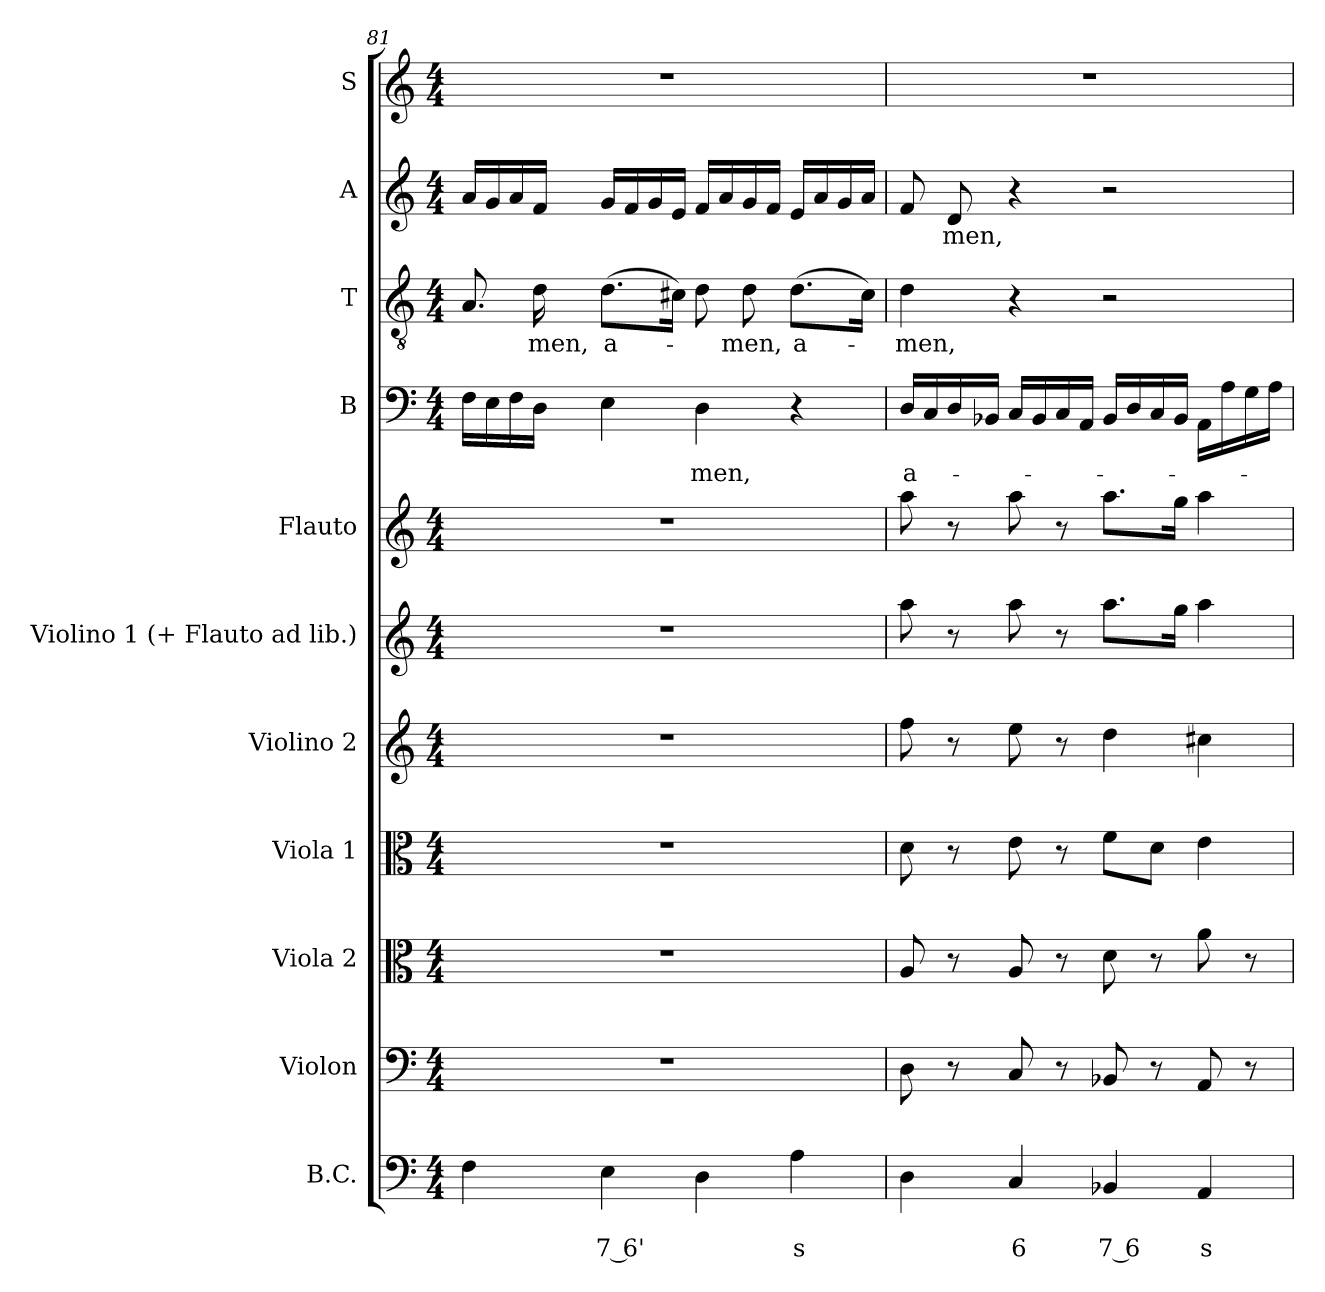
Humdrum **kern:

**kern	**text	**text	**kern	**kern	**kern	**kern	**kern	**kern	**kern	**text	**kern	**text	**kern	**text	**kern
*part11	*part11	*part11	*part10	*part9	*part8	*part7	*part6	*part5	*part4	*part4	*part3	*part3	*part2	*part2	*part1
*staff11	*staff11	*staff11	*staff10	*staff9	*staff8	*staff7	*staff6	*staff5	*staff4	*staff4	*staff3	*staff3	*staff2	*staff2	*staff1
*I"B.C.	*	*	*I"Violon	*I"Viola 2	*I"Viola 1	*I"Violino 2	*I"Violino 1 (+ Flauto ad lib.)	*I"Flauto	*I"B	*	*I"T	*	*I"A	*	*I"S
*I'B.C.	*	*	*I'Vn	*I'Va2	*I'Va1	*I'Vn2	*I'Vn1	*I'Fl.	*I'B	*	*I'T	*	*I'A	*	*I'S
!!LO:PB:g=z
*clefF4	*	*	*clefF4	*clefC3	*clefC3	*clefG2	*clefG2	*clefG2	*clefF4	*	*clefGv2	*	*clefG2	*	*clefG2
*	*	*	*	*	*	*	*	*	*	*	*ITrd7c12	*	*	*	*
*k[]	*	*	*k[]	*k[]	*k[]	*k[]	*k[]	*k[]	*k[]	*	*k[]	*	*k[]	*	*k[]
*C:	*	*	*C:	*C:	*C:	*C:	*C:	*C:	*C:	*	*C:	*	*C:	*	*C:
*M4/4	*	*	*M4/4	*M4/4	*M4/4	*M4/4	*M4/4	*M4/4	*M4/4	*	*M4/4	*	*M4/4	*	*M4/4
=81	=81	=81	=81	=81	=81	=81	=81	=81	=81	=81	=81	=81	=81	=81	=81
4F\	.	.	1r	1r	1r	1r	1r	1r	16F\LL	.	8.AA/	.	16a/LL	.	1r
.	.	.	.	.	.	.	.	.	16E\	.	.	.	16g/	.	.
.	.	.	.	.	.	.	.	.	16F\	.	.	.	16a/	.	.
!	!	!	!	!	!	!	!	!	!	!	!	!LO:LY:b	!	!	!
.	.	.	.	.	.	.	.	.	16D\JJ	.	16D\	-men,	16f/JJ	.	.
!	!	!LO:LY:b	!	!	!	!	!	!	!	!	!	!	!	!	!
!	!	!	!	!	!	!	!	!	!	!	!	!LO:LY:b	!	!	!
4E\	.	7 6'	.	.	.	.	.	.	4E\	.	(>8.D\L	a-	16g/LL	.	.
.	.	.	.	.	.	.	.	.	.	.	.	.	16f/	.	.
.	.	.	.	.	.	.	.	.	.	.	.	.	16g/	.	.
.	.	.	.	.	.	.	.	.	.	.	16C#X\Jk)	.	16e/JJ	.	.
!	!	!	!	!	!	!	!	!	!	!LO:LY:b	!	!	!	!	!
4D\	.	.	.	.	.	.	.	.	4D\	-men,	8D\	.	16f/LL	.	.
.	.	.	.	.	.	.	.	.	.	.	.	.	16a/	.	.
!	!	!	!	!	!	!	!	!	!	!	!	!LO:LY:b	!	!	!
.	.	.	.	.	.	.	.	.	.	.	8D\	-men,	16g/	.	.
.	.	.	.	.	.	.	.	.	.	.	.	.	16f/JJ	.	.
!	!	!LO:LY:b	!	!	!	!	!	!	!	!	!	!	!	!	!
!	!	!	!	!	!	!	!	!	!	!	!	!LO:LY:b	!	!	!
4A\	.	s	.	.	.	.	.	.	4r	.	(>8.D\L	a-	16e/LL	.	.
.	.	.	.	.	.	.	.	.	.	.	.	.	16a/	.	.
.	.	.	.	.	.	.	.	.	.	.	.	.	16g/	.	.
.	.	.	.	.	.	.	.	.	.	.	16C#\Jk)	.	16a/JJ	.	.
=82	=82	=82	=82	=82	=82	=82	=82	=82	=82	=82	=82	=82	=82	=82	=82
!	!	!	!	!	!	!	!	!	!	!LO:LY:b	!	!	!	!	!
!	!	!	!	!	!	!	!	!	!	!	!	!LO:LY:b	!	!	!
4D\	.	.	8D\	8A/	8d\	8ff\	8aa\	8aa\	16D/LL	a-	4D\	-men,	8f/	.	1r
.	.	.	.	.	.	.	.	.	16C/	.	.	.	.	.	.
!	!	!	!	!	!	!	!	!	!	!	!	!	!	!LO:LY:b	!
.	.	.	8r	8r	8r	8r	8r	8r	16D/	.	.	.	8d/	-men,	.
.	.	.	.	.	.	.	.	.	16BB-X/JJ	.	.	.	.	.	.
!	!	!LO:LY:b	!	!	!	!	!	!	!	!	!	!	!	!	!
4C/	.	6	8C/	8A/	8e\	8ee\	8aa\	8aa\	16C/LL	.	4r	.	4r	.	.
.	.	.	.	.	.	.	.	.	16BB-/	.	.	.	.	.	.
.	.	.	8r	8r	8r	8r	8r	8r	16C/	.	.	.	.	.	.
.	.	.	.	.	.	.	.	.	16AA/JJ	.	.	.	.	.	.
!	!	!LO:LY:b	!	!	!	!	!	!	!	!	!	!	!	!	!
4BB-X/	.	7 6	8BB-X/	8d\	8f\L	4dd\	8.aa\L	8.aa\L	16BB-/LL	.	2r	.	2r	.	.
.	.	.	.	.	.	.	.	.	16D/	.	.	.	.	.	.
.	.	.	8r	8r	8d\J	.	.	.	16C/	.	.	.	.	.	.
.	.	.	.	.	.	.	16gg\Jk	16gg\Jk	16BB-/JJ	.	.	.	.	.	.
!	!	!LO:LY:b	!	!	!	!	!	!	!	!	!	!	!	!	!
4AA/	.	s	8AA/	8a\	4e\	4cc#X\	4aa\	4aa\	16AA\LL	.	.	.	.	.	.
.	.	.	.	.	.	.	.	.	16A\	.	.	.	.	.	.
.	.	.	8r	8r	.	.	.	.	16G\	.	.	.	.	.	.
.	.	.	.	.	.	.	.	.	16A\JJ	.	.	.	.	.	.
=	=	=	=	=	=	=	=	=	=	=	=	=	=	=	=
*-	*-	*-	*-	*-	*-	*-	*-	*-	*-	*-	*-	*-	*-	*-	*-
